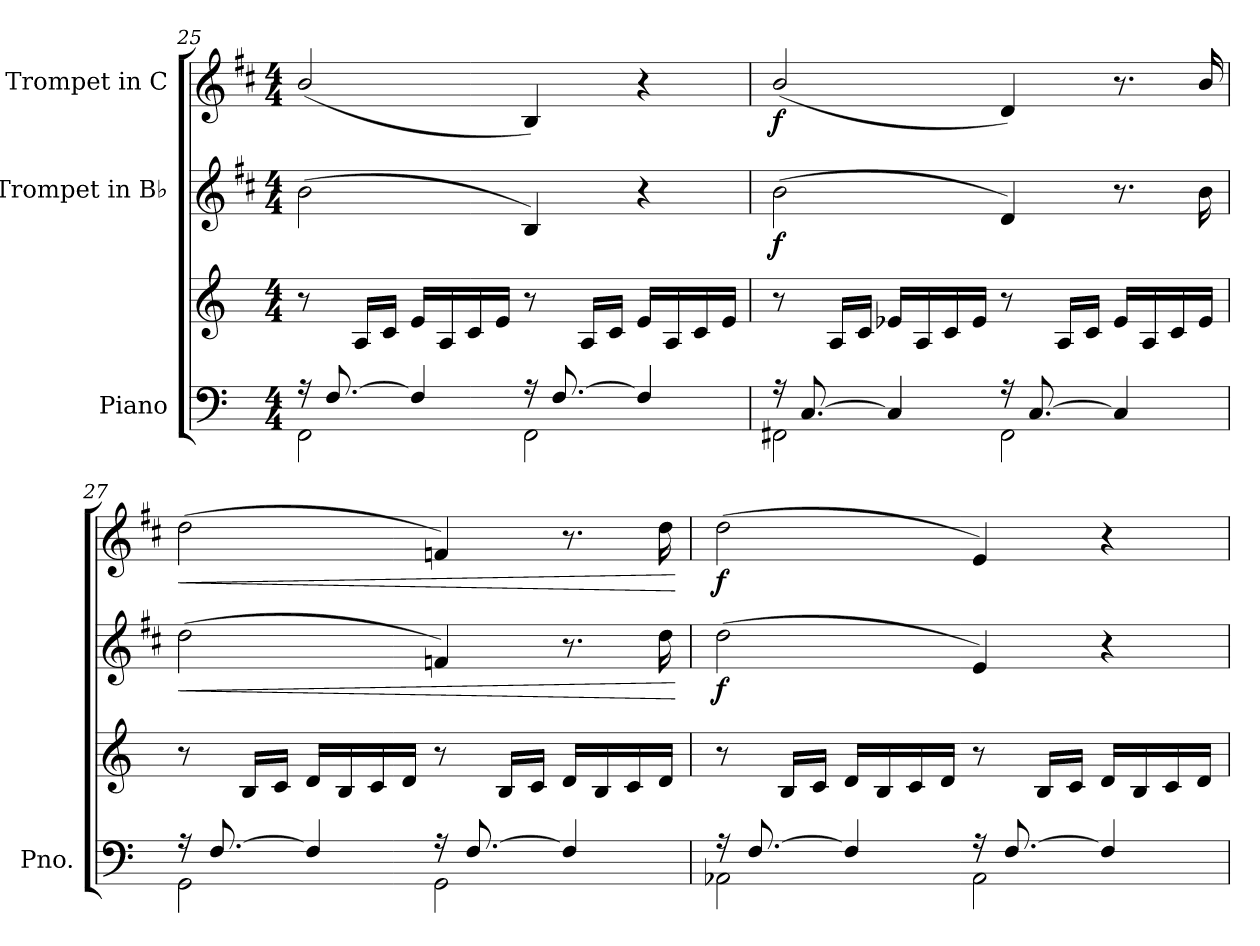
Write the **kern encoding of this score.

**kern	**kern	**kern	**dynam	**kern	**dynam
*part3	*part3	*part2	*part2	*part1	*part1
*staff4	*staff3	*staff2	*staff2	*staff1	*staff1
*I"Piano	*	*I"Trompet in B♭	*	*I"Trompet in C	*
*I'Pno.	*	*	*	*	*
!!LO:LB:g=z
*clefF4	*clefG2	*clefG2	*	*clefG2	*
*	*	*ITrd1c2	*	*ITrd1c2	*
*k[]	*k[]	*k[]	*	*k[]	*
*M4/4	*M4/4	*M4/4	*	*M4/4	*
=25	=25	=25	=25	=25	=25
*^	*	*	*	*	*
16r	2FF\	8r	(>2a\	.	(<2a/	.
[8.F/	.	.	.	.	.	.
.	.	16A/LL	.	.	.	.
.	.	16c/JJ	.	.	.	.
4F/]	.	16e/LL	.	.	.	.
.	.	16A/	.	.	.	.
.	.	16c/	.	.	.	.
.	.	16e/JJ	.	.	.	.
16r	2FF\	8r	4A/)	.	4A/)	.
[8.F/	.	.	.	.	.	.
.	.	16A/LL	.	.	.	.
.	.	16c/JJ	.	.	.	.
4F/]	.	16e/LL	4r	.	4r	.
.	.	16A/	.	.	.	.
.	.	16c/	.	.	.	.
.	.	16e/JJ	.	.	.	.
=26	=26	=26	=26	=26	=26	=26
!	!	!	!	!LO:DY:b	!	!LO:DY:b
16r	2FF#X\	8r	(>2a\	f	(<2a/	f
[8.C/	.	.	.	.	.	.
.	.	16A/LL	.	.	.	.
.	.	16c/JJ	.	.	.	.
4C/]	.	16e-X/LL	.	.	.	.
.	.	16A/	.	.	.	.
.	.	16c/	.	.	.	.
.	.	16e-/JJ	.	.	.	.
16r	2FF#\	8r	4c/)	.	4c/)	.
[8.C/	.	.	.	.	.	.
.	.	16A/LL	.	.	.	.
.	.	16c/JJ	.	.	.	.
4C/]	.	16e-/LL	8.r	.	8.r	.
.	.	16A/	.	.	.	.
.	.	16c/	.	.	.	.
.	.	16e-/JJ	16a\	.	16a/	.
!!LO:PB:g=z
=27	=27	=27	=27	=27	=27	=27
!	!	!	!	!LO:HP:b	!	!LO:HP:b
16r	2GG\	8r	(>2cc\	<	(>2cc\	<
[8.F/	.	.	.	.	.	.
.	.	16B/LL	.	.	.	.
.	.	16c/JJ	.	.	.	.
4F/]	.	16d/LL	.	.	.	.
.	.	16B/	.	.	.	.
.	.	16c/	.	.	.	.
.	.	16d/JJ	.	.	.	.
16r	2GG\	8r	4e-X/)	.	4e-X/)	.
[8.F/	.	.	.	.	.	.
.	.	16B/LL	.	.	.	.
.	.	16c/JJ	.	.	.	.
4F/]	.	16d/LL	8.r	.	8.r	.
.	.	16B/	.	.	.	.
.	.	16c/	.	.	.	.
.	.	16d/JJ	16cc\	.	16cc\	.
*v	*v	*	*	*	*	*
.	.	.	[	.	[
=28	=28	=28	=28	=28	=28
*^	*	*	*	*	*
!	!	!	!	!LO:DY:b	!	!LO:DY:b
16r	2AA-X\	8r	(>2cc\	f	(>2cc\	f
[8.F/	.	.	.	.	.	.
.	.	16B/LL	.	.	.	.
.	.	16c/JJ	.	.	.	.
4F/]	.	16d/LL	.	.	.	.
.	.	16B/	.	.	.	.
.	.	16c/	.	.	.	.
.	.	16d/JJ	.	.	.	.
16r	2AA-\	8r	4d/)	.	4d/)	.
[8.F/	.	.	.	.	.	.
.	.	16B/LL	.	.	.	.
.	.	16c/JJ	.	.	.	.
4F/]	.	16d/LL	4r	.	4r	.
.	.	16B/	.	.	.	.
.	.	16c/	.	.	.	.
.	.	16d/JJ	.	.	.	.
*v	*v	*	*	*	*	*
=	=	=	=	=	=
*-	*-	*-	*-	*-	*-
